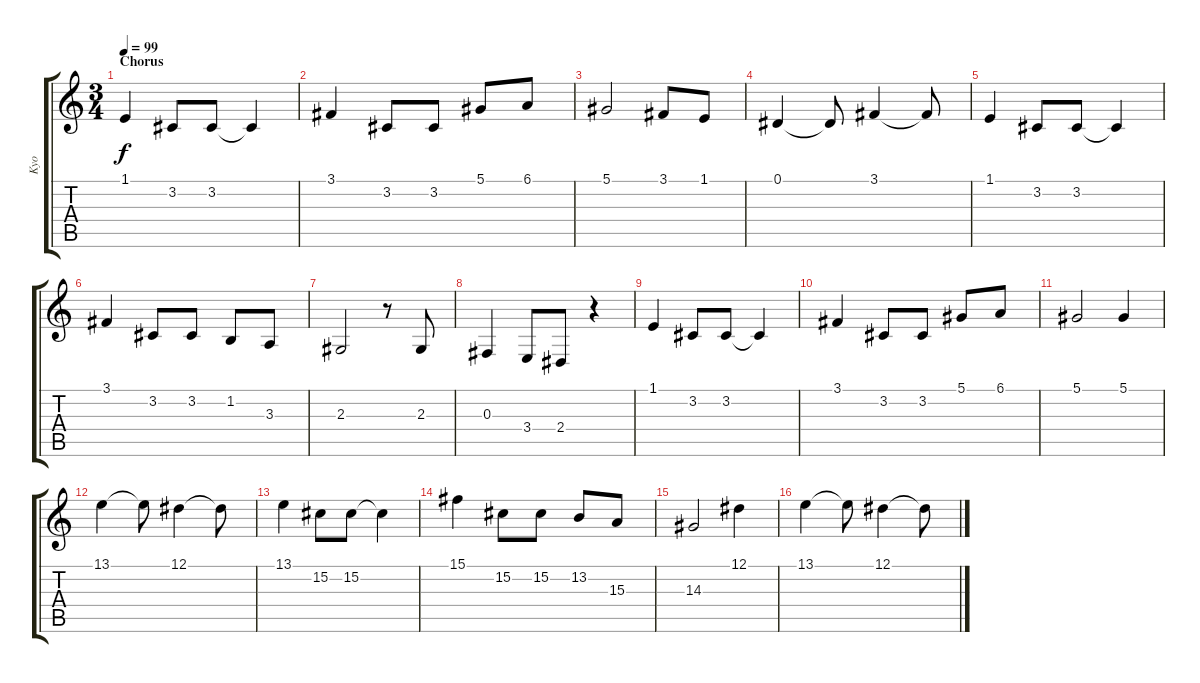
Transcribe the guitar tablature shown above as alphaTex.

\track ("Kyo" "Kyo") {instrument orchestralharp}
\staff {score tabs}
\tuning (Eb4 Bb3 Gb3 Db3 Ab2 Db2) {hide}
\ts (3 4)
\section ("" "Chorus")
\tempo 99
\clef g2
\ks c
1.1.4{dy f} 3.2.8 3.2.8 3.2{t}.4 |
3.1.4 3.2.8 3.2.8 5.1.8 6.1.8 |
5.1.2 3.1.8 1.1.8 |
0.1.4 0.1{t}.8 3.1.4 3.1{t}.8 |
1.1.4 3.2.8 3.2.8 3.2{t}.4 |
3.1.4 3.2.8 3.2.8 1.2.8 3.3.8 |
2.3.2 r.8 2.3.8 |
0.3.4 3.4.8 2.4.8 r.4 |
1.1.4 3.2.8 3.2.8 3.2{t}.4 |
3.1.4 3.2.8 3.2.8 5.1.8 6.1.8 |
5.1.2 5.1.4 |
13.1.4 13.1{t}.8 12.1.4 12.1{t}.8 |
13.1.4 15.2.8 15.2.8 15.2{t}.4 |
15.1.4 15.2.8 15.2.8 13.2.8 15.3.8 |
14.3.2 12.1.4 |
13.1.4 13.1{t}.8 12.1.4 12.1{t}.8
